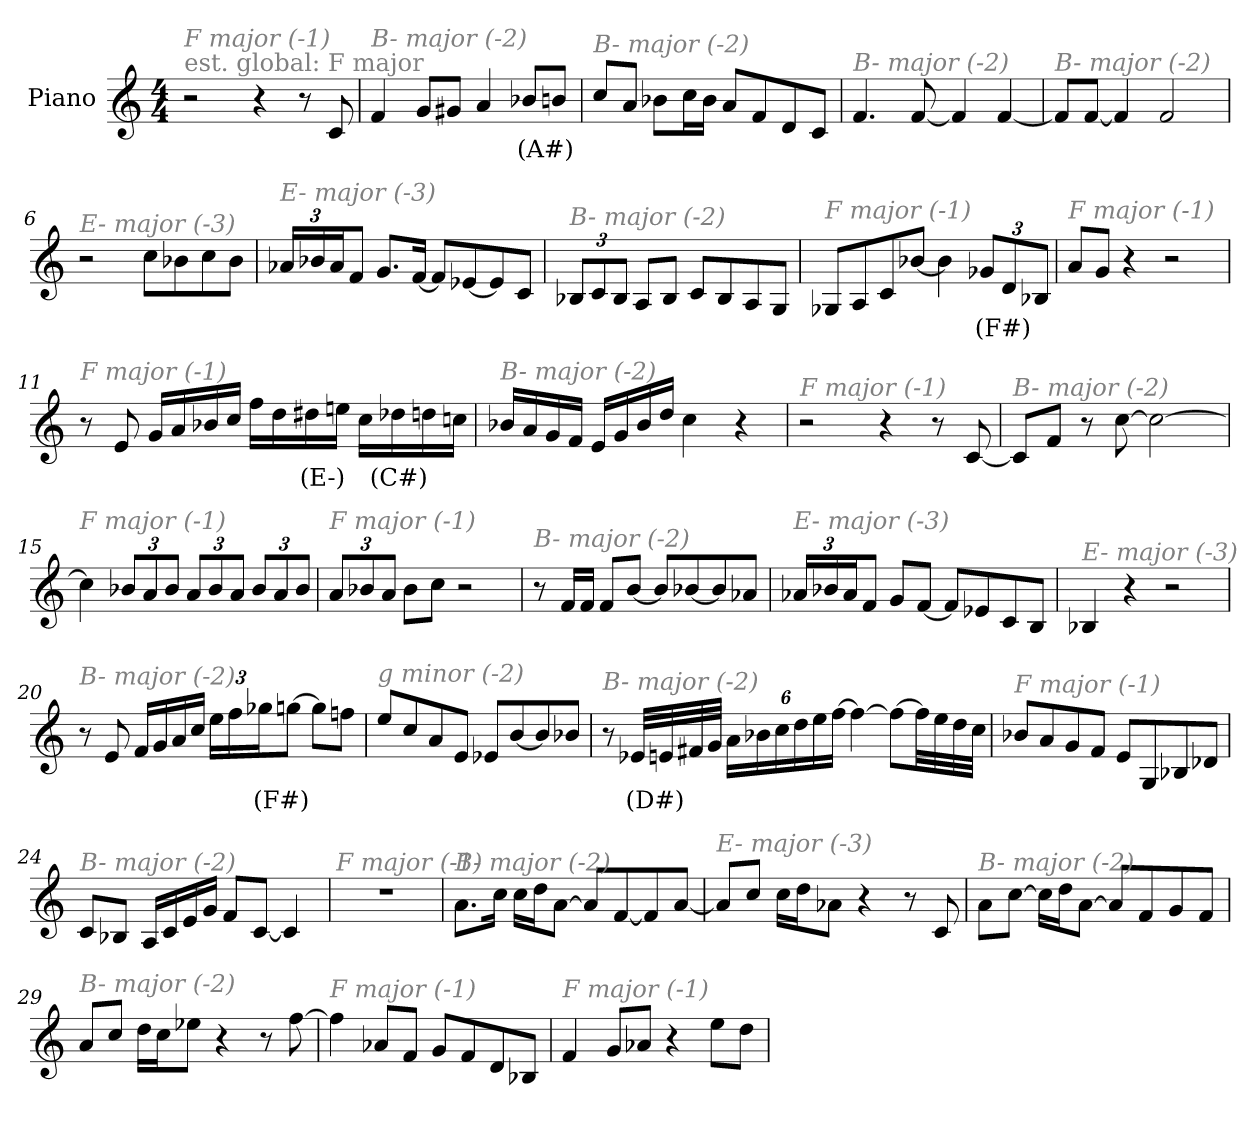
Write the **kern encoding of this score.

**kern	**text
*part1	*part1
*staff1	*staff1
*I"Piano	*
*I'Pno	*
*clefG2	*
*k[]	*
*M4/4	*
*MM132	*
=1	=1
!LO:TX:a:color=#808080:t=est. global&colon; F major	!
!LO:TX:i:color=#808080:t=F major (-1)	!
2r	.
4r	.
8r	.
8c/	.
=2	=2
!LO:TX:i:color=#808080:t=B- major (-2)	!
4f/	.
8g/L	.
8g#X/J	.
4a/	.
8b-Xi/L	(A#)
8b/J	.
=3	=3
!LO:TX:i:color=#808080:t=B- major (-2)	!
8cc/L	.
8a/J	.
8b-X\L	.
16cc\L	.
16b-\JJ	.
8a/L	.
8f/	.
8d/	.
8c/J	.
=4	=4
!LO:TX:i:color=#808080:t=B- major (-2)	!
4.f/	.
[8f/	.
4f/]	.
[4f/	.
=5	=5
!LO:TX:i:color=#808080:t=B- major (-2)	!
8f/L]	.
[8f/J	.
4f/]	.
2f/	.
!!LO:LB:g=z
=6	=6
!LO:TX:i:color=#808080:t=E- major (-3)	!
2r	.
8cc\L	.
8b-X\	.
8cc\	.
8b-\J	.
=7	=7
*Xbrackettup	*
!LO:TX:i:color=#808080:t=E- major (-3)	!
24a-X/LL	.
24b-X/	.
24a-/J	.
8f/J	.
8.g/L	.
[16f/Jk	.
8f/L]	.
[8e-X/	.
8e-/]	.
8c/J	.
=8	=8
!LO:TX:i:color=#808080:t=B- major (-2)	!
12B-X/L	.
12c/	.
12B-/J	.
8A/L	.
8B-/J	.
8c/L	.
8B-/	.
8A/	.
8G/J	.
=9	=9
!LO:TX:i:color=#808080:t=F major (-1)	!
8G-X/L	.
8A/	.
8c/	.
[8b-X/J	.
4b-\]	.
12g-Xi/L	(F#)
12d/	.
12B-X/J	.
!!LO:LB:g=z
=10	=10
!LO:TX:i:color=#808080:t=F major (-1)	!
8a/L	.
8g/J	.
4r	.
2r	.
=11	=11
!LO:TX:i:color=#808080:t=F major (-1)	!
8r	.
8e/	.
16g/LL	.
16a/	.
16b-X/	.
16cc/JJ	.
16ff\LL	.
16dd\	.
16dd#Xi\	(E-)
16een\JJ	.
16cc\LL	.
16dd-Xi\	(C#)
16dd\	.
16ccn\JJ	.
=12	=12
!LO:TX:i:color=#808080:t=B- major (-2)	!
16b-X/LL	.
16a/	.
16g/	.
16f/JJ	.
16e/LL	.
16g/	.
16b-/	.
16dd/JJ	.
4cc\	.
4r	.
=13	=13
!LO:TX:i:color=#808080:t=F major (-1)	!
2r	.
4r	.
8r	.
[8c/	.
!!LO:LB:g=z
=14	=14
!LO:TX:i:color=#808080:t=B- major (-2)	!
8c/L]	.
8f/J	.
8r	.
[8cc\	.
2cc\_	.
=15	=15
!LO:TX:i:color=#808080:t=F major (-1)	!
4cc\]	.
12b-X/L	.
12a/	.
12b-/J	.
12a/L	.
12b-/	.
12a/J	.
12b-/L	.
12a/	.
12b-/J	.
=16	=16
!LO:TX:i:color=#808080:t=F major (-1)	!
12a/L	.
12b-X/	.
12a/J	.
8b-\L	.
8cc\J	.
2r	.
=17	=17
!LO:TX:i:color=#808080:t=B- major (-2)	!
8r	.
16f/LL	.
16f/JJ	.
8f/L	.
[8b/J	.
8b/L]	.
[8b-X/	.
8b-/]	.
8a-X/J	.
!!LO:LB:g=z
=18	=18
!LO:TX:i:color=#808080:t=E- major (-3)	!
24a-X/LL	.
24b-X/	.
24a-/J	.
8f/J	.
8g/L	.
[8f/J	.
8f/L]	.
8e-X/	.
8c/	.
8B/J	.
=19	=19
!LO:TX:i:color=#808080:t=E- major (-3)	!
4B-X/	.
4r	.
2r	.
=20	=20
!LO:TX:i:color=#808080:t=B- major (-2)	!
8r	.
8e/	.
16f/LL	.
16g/	.
16a/	.
16cc/JJ	.
24ee\LL	.
24ff\	.
24gg-Xi\J	(F#)
[8gg\J	.
8gg\L]	.
8ffn\J	.
=21	=21
!LO:TX:i:color=#808080:t=g minor (-2)	!
8ee/L	.
8cc/	.
8a/	.
8e/J	.
8e-X/L	.
[8b/	.
8b/]	.
8b-X/J	.
!!LO:LB:g=z
=22	=22
!LO:TX:i:color=#808080:t=B- major (-2)	!
8r	.
32e-Xi/LLL	(D#)
32e/	.
32f#X/	.
32g/JJJ	.
24a\LL	.
24b-X\	.
24cc\	.
24dd\	.
24ee\	.
[24ff\JJ	.
4ff\_	.
8ff\L_	.
32ff\LL]	.
32ee\	.
32dd\	.
32cc\JJJ	.
=23	=23
!LO:TX:i:color=#808080:t=F major (-1)	!
8b-X/L	.
8a/	.
8g/	.
8f/J	.
8e/L	.
8G/	.
8B-X/	.
8d-X/J	.
=24	=24
!LO:TX:i:color=#808080:t=B- major (-2)	!
8c/L	.
8B-X/J	.
16A/LL	.
16c/	.
16e/	.
16g/JJ	.
8f/L	.
[8c/J	.
4c/]	.
=25	=25
!LO:TX:i:color=#808080:t=F major (-1)	!
1r	.
!!LO:LB:g=z
=26	=26
!LO:TX:i:color=#808080:t=B- major (-2)	!
8.a\L	.
16cc\Jk	.
16cc\LL	.
16dd\J	.
[8a\J	.
8a/L]	.
[8f/	.
8f/]	.
[8a/J	.
=27	=27
!LO:TX:i:color=#808080:t=E- major (-3)	!
8a/L]	.
8cc/J	.
16cc\LL	.
16dd\J	.
8a-X\J	.
4r	.
8r	.
8c/	.
=28	=28
!LO:TX:i:color=#808080:t=B- major (-2)	!
8a\L	.
[8cc\J	.
16cc\LL]	.
16dd\J	.
[8a\J	.
8a/L]	.
8f/	.
8g/	.
8f/J	.
=29	=29
!LO:TX:i:color=#808080:t=B- major (-2)	!
8a/L	.
8cc/J	.
16dd\LL	.
16cc\J	.
8ee-X\J	.
4r	.
8r	.
[8ff\	.
!!LO:LB:g=z
=30	=30
!LO:TX:i:color=#808080:t=F major (-1)	!
4ff\]	.
8a-X/L	.
8f/J	.
8g/L	.
8f/	.
8d/	.
8B-X/J	.
=31	=31
!LO:TX:i:color=#808080:t=F major (-1)	!
4f/	.
8g/L	.
8a-X/J	.
4r	.
8ee\L	.
8dd\J	.
=	=
*-	*-
